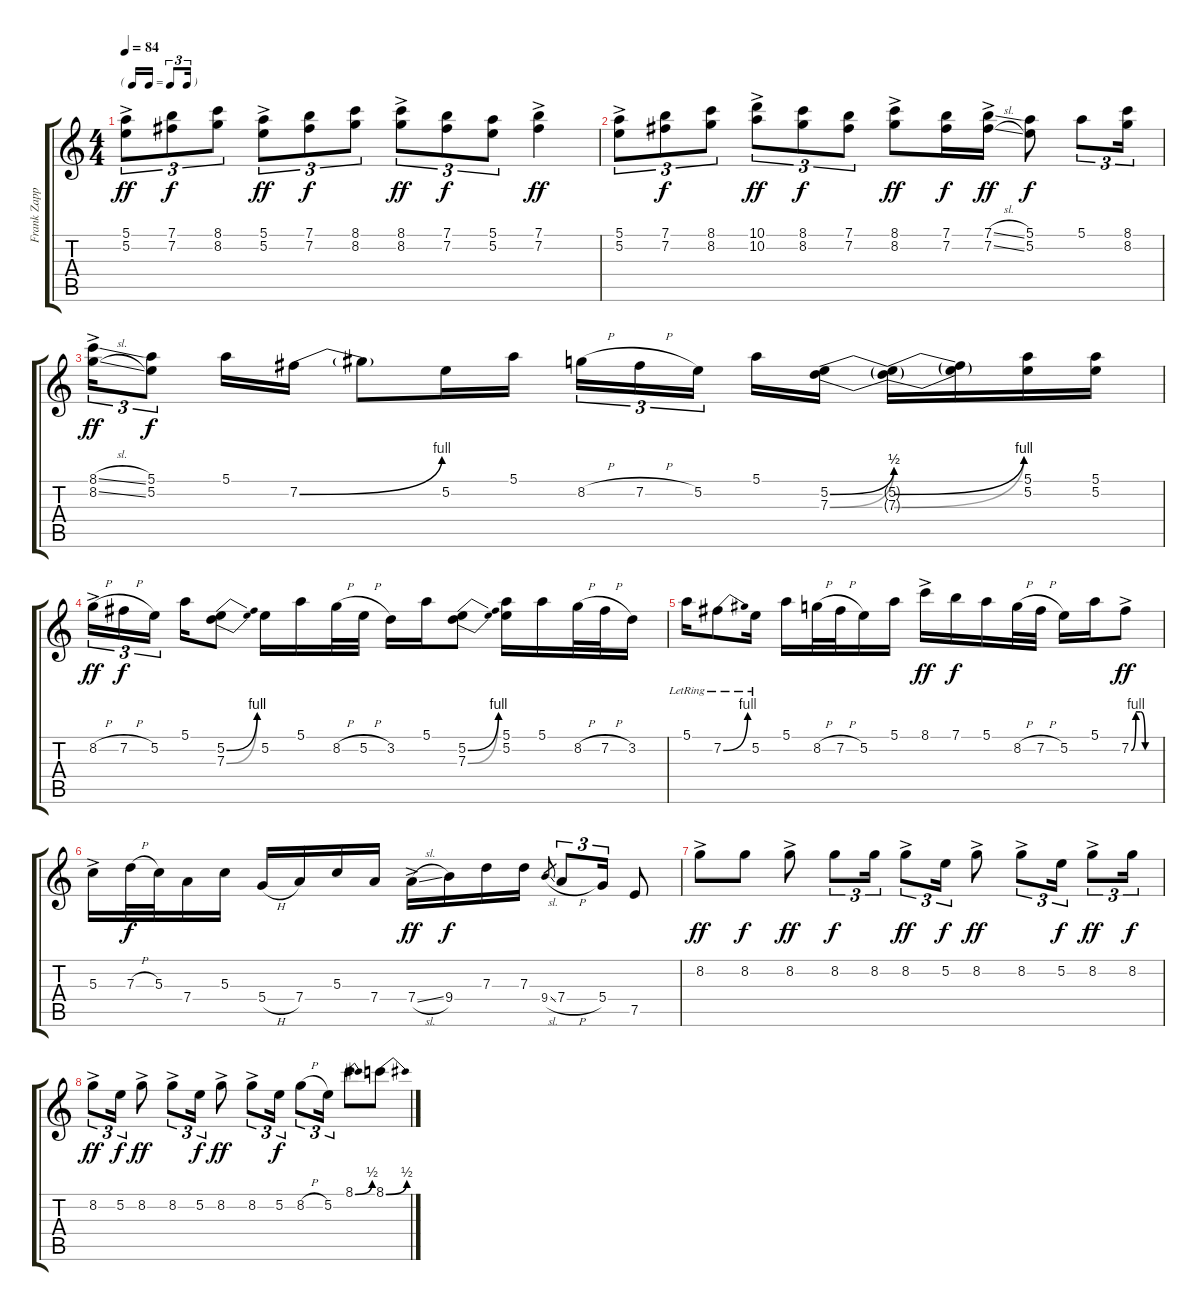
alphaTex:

\track ("Frank Zappa - Guitar" "Frank Zapp") {instrument distortionguitar}
\staff {score tabs}
\tuning (E4 B3 G3 D3 A2 E2) {hide}
\ts (4 4)
\tf triplet16th
\tempo 84
\clef g2
\ks c
(5.1{ac} 5.2{ac}).8{tu (3 2) dy ff} (7.1 7.2).8{tu (3 2) dy f} (8.1 8.2).8{tu (3 2)} (5.1{ac} 5.2{ac}).8{tu (3 2) dy ff} (7.1 7.2).8{tu (3 2) dy f} (8.1 8.2).8{tu (3 2)} (8.1{ac} 8.2{ac}).8{tu (3 2) dy ff} (7.1 7.2).8{tu (3 2) dy f} (5.1 5.2).8{tu (3 2)} (7.1{ac} 7.2{ac}).4{dy ff} |
(5.1{ac} 5.2{ac}).8{tu (3 2)} (7.1 7.2).8{tu (3 2) dy f} (8.1 8.2).8{tu (3 2)} (10.1{ac} 10.2{ac}).8{tu (3 2) dy ff} (8.1 8.2).8{tu (3 2) dy f} (7.1 7.2).8{tu (3 2)} (8.1{ac} 8.2{ac}).8{dy ff} (7.1 7.2).16{dy f} (7.1{sl ac} 7.2{sl ac}).16{dy ff} (5.1 5.2).8{dy f} 5.1.8{tu (3 2)} (8.1 8.2).16{tu (3 2)} |
(8.1{sl ac} 8.2{sl ac}).16{tu (3 2) dy ff} (5.1 5.2).8{tu (3 2) dy f} 5.1.16 7.2{be (bend 0 0 60 4)}.16 7.2{t}.8 5.2.16 5.1.16 8.2{h}.16{tu (3 2)} 7.2{h}.16{tu (3 2)} 5.2.16{tu (3 2) beam splitsecondary} 5.1.16 (5.2{be (bend 0 0 60 2)} 7.3{be (bend 0 0 60 2)}).16 (5.2{be (bend 0 0 60 4) t} 7.3{be (bend 0 0 60 4) t}).16 (5.2{t} 7.3{t}).16 (5.1 5.2).16 (5.1 5.2).16 |
8.2{h ac}.16{tu (3 2) dy ff} 7.2{h}.16{tu (3 2) dy f} 5.2.16{tu (3 2) beam splitsecondary} 5.1.16 (5.2{be (bend 0 0 60 4)} 7.3{be (bend 0 0 60 4)}).8 5.2.16 5.1.16 8.2{h}.32 5.2{h}.32 3.2.16 5.1.16 (5.2{be (bend 0 0 60 4)} 7.3{be (bend 0 0 60 4)}).8 (5.1 5.2).16 5.1.16 8.2{h}.32 7.2{h}.32 3.2.16 |
5.1{lr}.16 7.2{be (bend 0 0 60 4) lr}.8 5.2{lr}.16 5.1.16 8.2{h}.32 7.2{h}.32 5.2.16 5.1.16 8.1{ac}.16{dy ff} 7.1.16{dy f} 5.1.16 8.2{h}.32 7.2{h}.32 5.2.16 5.1.16 7.2{be (custom 0 0 10 4 20 4 30 0 60 0) ac}.8{dy ff} |
5.3{ac}.16 7.3{h}.32{dy f} 5.3.32 7.4.16 5.3.16 5.4{h}.16 7.4.16 5.3.16 7.4.16 7.4{sl ac}.16{dy ff} 9.4.16{dy f} 7.3.16 7.3.16 9.4{sl}.8{gr} 7.4{h}.8{tu (3 2)} 5.4.16{tu (3 2)} 7.5.8 |
8.2{ac}.8{dy ff} 8.2.8{dy f} 8.2{ac}.8{dy ff} 8.2.8{tu (3 2) dy f} 8.2.16{tu (3 2)} 8.2{ac}.8{tu (3 2) dy ff} 5.2.16{tu (3 2) dy f} 8.2{ac}.8{dy ff} 8.2{ac}.8{tu (3 2)} 5.2.16{tu (3 2) dy f} 8.2{ac}.8{tu (3 2) dy ff} 8.2.16{tu (3 2) dy f} |
8.2{ac}.8{tu (3 2) dy ff} 5.2.16{tu (3 2) dy f} 8.2{ac}.8{dy ff} 8.2{ac}.8{tu (3 2)} 5.2.16{tu (3 2) dy f} 8.2{ac}.8{dy ff} 8.2{ac}.8{tu (3 2)} 5.2.16{tu (3 2) dy f} 8.2{h}.8{tu (3 2)} 5.2.16{tu (3 2)} 8.1{be (bend 0 0 60 2)}.8 8.1{be (bend 0 0 60 2)}.8
